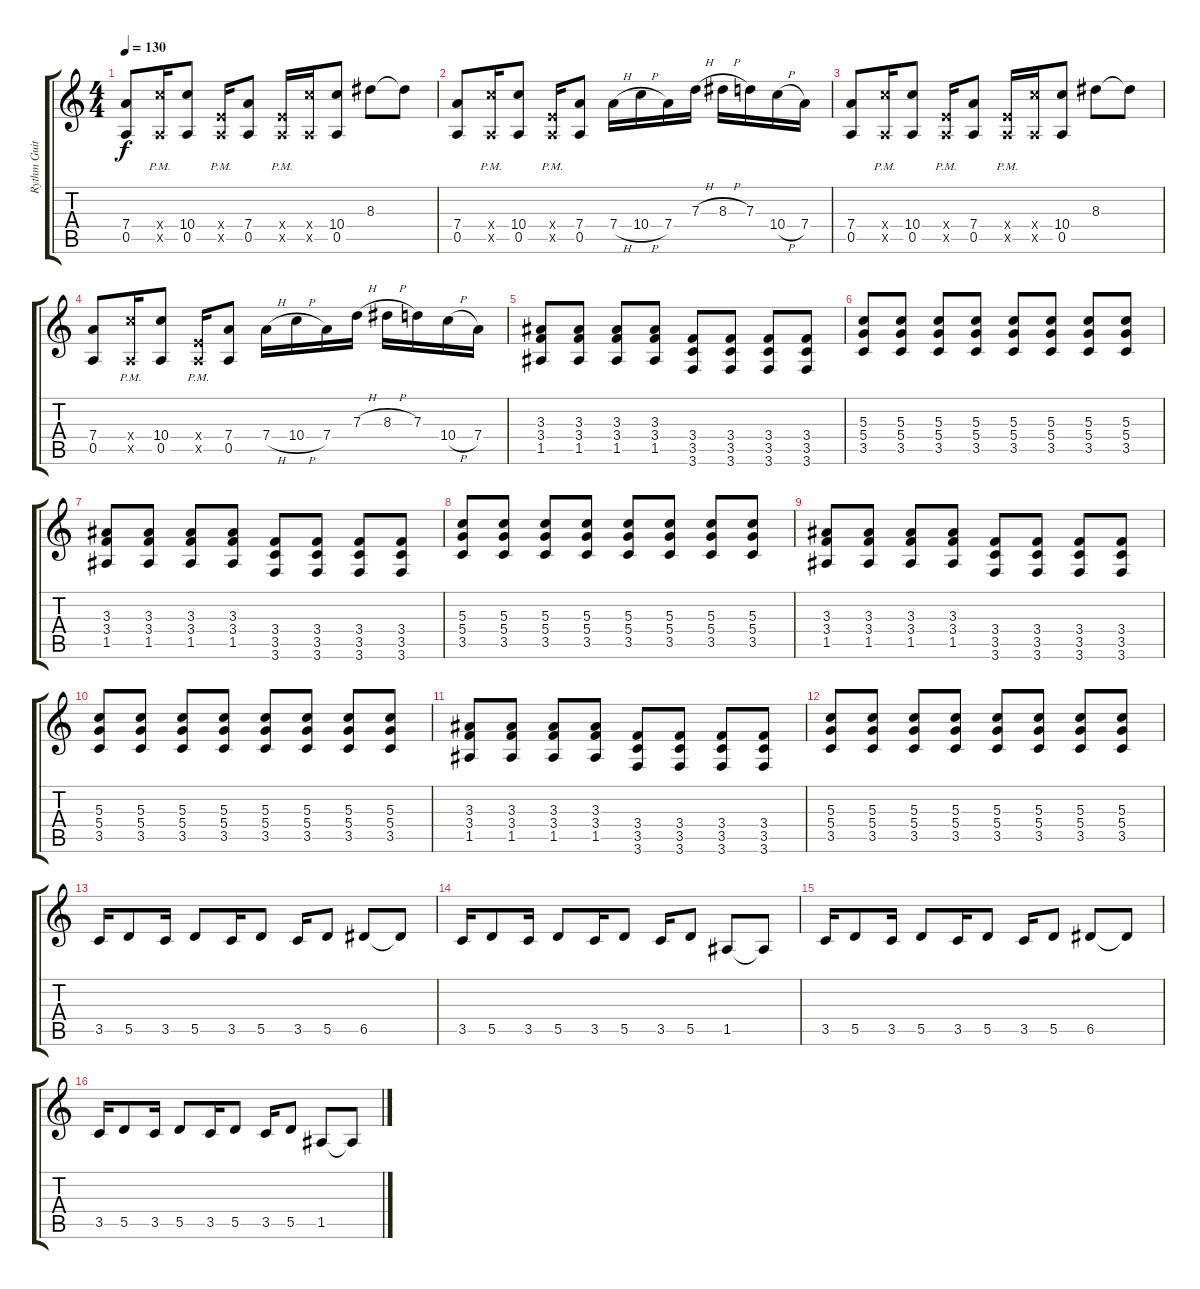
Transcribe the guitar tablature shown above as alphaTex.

\track ("Rythm Guitar 1" "Rythm Guit") {instrument overdrivenguitar}
\staff {score tabs}
\tuning (E4 B3 G3 D3 A2 D2) {hide}
\ts (4 4)
\tempo 130
\clef g2
\ks c
(7.4 0.5).8{dy f} (10.4{pm x} 0.5{pm x}).16 (10.4 0.5).8 (2.4{pm x} 0.5{pm x}).16 (7.4 0.5).8 (2.4{pm x} 0.5{pm x}).16 (10.4{x} 0.5{x}).16 (10.4 0.5).8 8.3.8 8.3{t}.8 |
(7.4 0.5).8 (10.4{pm x} 0.5{pm x}).16 (10.4 0.5).8 (2.4{pm x} 0.5{pm x}).16 (7.4 0.5).8 7.4{h}.16 10.4{h}.16 7.4.16 7.3{h}.16 8.3{h}.16 7.3.16 10.4{h}.16 7.4.16 |
(7.4 0.5).8 (10.4{pm x} 0.5{pm x}).16 (10.4 0.5).8 (2.4{pm x} 0.5{pm x}).16 (7.4 0.5).8 (2.4{pm x} 0.5{pm x}).16 (10.4{x} 0.5{x}).16 (10.4 0.5).8 8.3.8 8.3{t}.8 |
(7.4 0.5).8 (10.4{pm x} 0.5{pm x}).16 (10.4 0.5).8 (2.4{pm x} 0.5{pm x}).16 (7.4 0.5).8 7.4{h}.16 10.4{h}.16 7.4.16 7.3{h}.16 8.3{h}.16 7.3.16 10.4{h}.16 7.4.16 |
(3.3 3.4 1.5).8 (3.3 3.4 1.5).8 (3.3 3.4 1.5).8 (3.3 3.4 1.5).8 (3.4 3.5 3.6).8 (3.4 3.5 3.6).8 (3.4 3.5 3.6).8 (3.4 3.5 3.6).8 |
(5.3 5.4 3.5).8 (5.3 5.4 3.5).8 (5.3 5.4 3.5).8 (5.3 5.4 3.5).8 (5.3 5.4 3.5).8 (5.3 5.4 3.5).8 (5.3 5.4 3.5).8 (5.3 5.4 3.5).8 |
(3.3 3.4 1.5).8 (3.3 3.4 1.5).8 (3.3 3.4 1.5).8 (3.3 3.4 1.5).8 (3.4 3.5 3.6).8 (3.4 3.5 3.6).8 (3.4 3.5 3.6).8 (3.4 3.5 3.6).8 |
(5.3 5.4 3.5).8 (5.3 5.4 3.5).8 (5.3 5.4 3.5).8 (5.3 5.4 3.5).8 (5.3 5.4 3.5).8 (5.3 5.4 3.5).8 (5.3 5.4 3.5).8 (5.3 5.4 3.5).8 |
(3.3 3.4 1.5).8 (3.3 3.4 1.5).8 (3.3 3.4 1.5).8 (3.3 3.4 1.5).8 (3.4 3.5 3.6).8 (3.4 3.5 3.6).8 (3.4 3.5 3.6).8 (3.4 3.5 3.6).8 |
(5.3 5.4 3.5).8 (5.3 5.4 3.5).8 (5.3 5.4 3.5).8 (5.3 5.4 3.5).8 (5.3 5.4 3.5).8 (5.3 5.4 3.5).8 (5.3 5.4 3.5).8 (5.3 5.4 3.5).8 |
(3.3 3.4 1.5).8 (3.3 3.4 1.5).8 (3.3 3.4 1.5).8 (3.3 3.4 1.5).8 (3.4 3.5 3.6).8 (3.4 3.5 3.6).8 (3.4 3.5 3.6).8 (3.4 3.5 3.6).8 |
(5.3 5.4 3.5).8 (5.3 5.4 3.5).8 (5.3 5.4 3.5).8 (5.3 5.4 3.5).8 (5.3 5.4 3.5).8 (5.3 5.4 3.5).8 (5.3 5.4 3.5).8 (5.3 5.4 3.5).8 |
3.5.16 5.5.8 3.5.16 5.5.8 3.5.16 5.5.8 3.5.16 5.5.8 6.5.8 6.5{t}.8 |
3.5.16 5.5.8 3.5.16 5.5.8 3.5.16 5.5.8 3.5.16 5.5.8 1.5.8 1.5{t}.8 |
3.5.16 5.5.8 3.5.16 5.5.8 3.5.16 5.5.8 3.5.16 5.5.8 6.5.8 6.5{t}.8 |
3.5.16 5.5.8 3.5.16 5.5.8 3.5.16 5.5.8 3.5.16 5.5.8 1.5.8 1.5{t}.8
